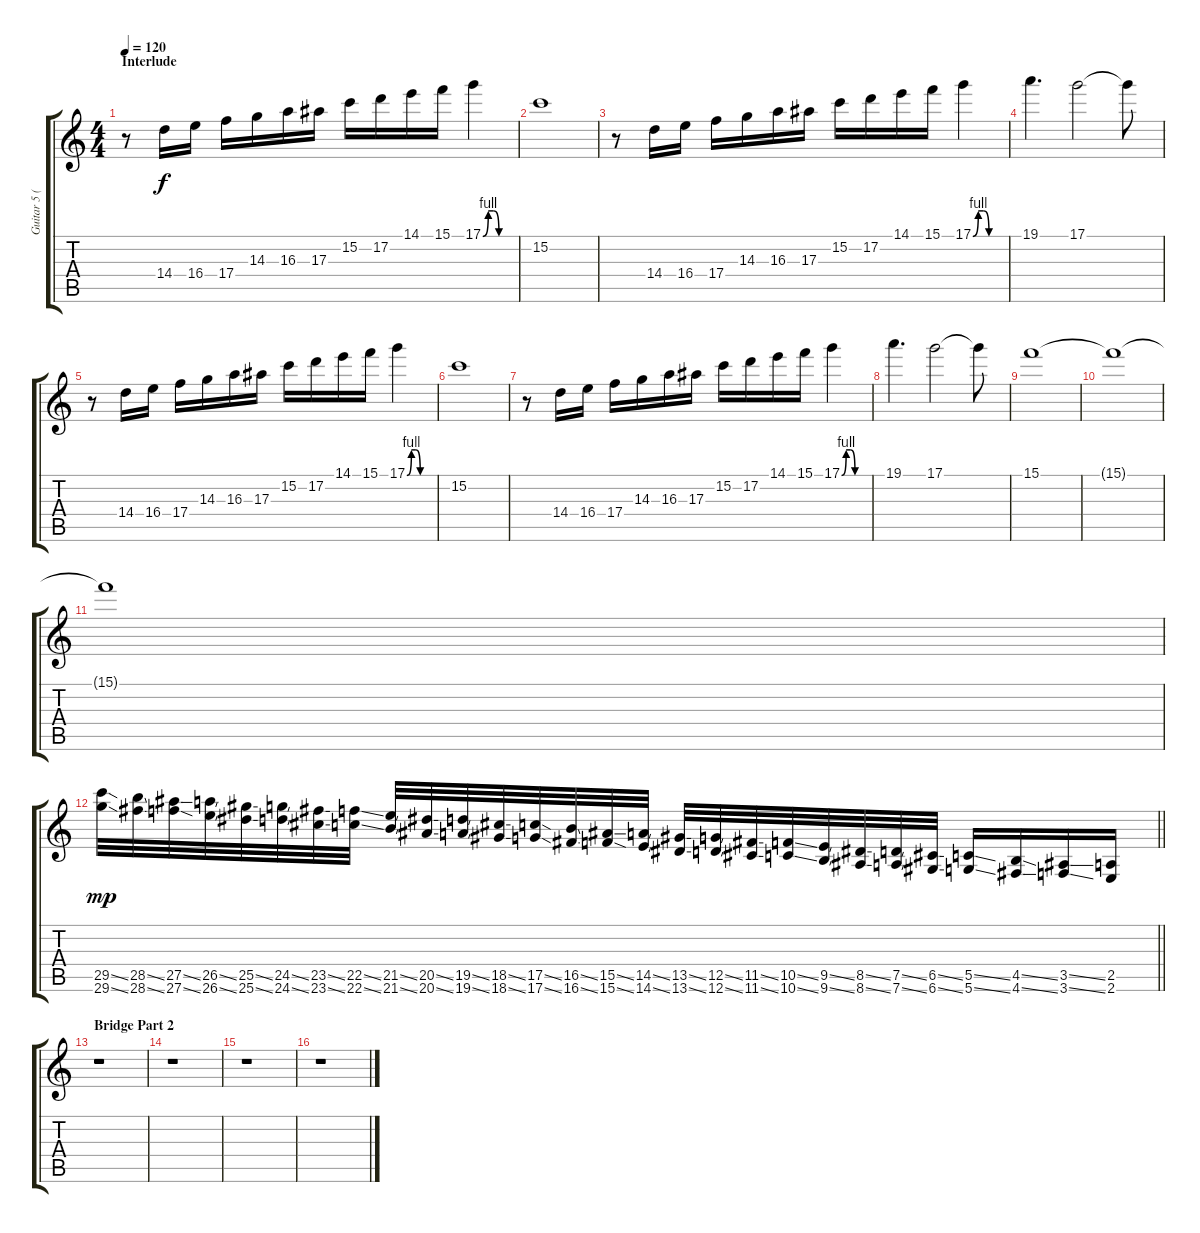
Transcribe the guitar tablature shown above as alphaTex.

\track ("Guitar 5 (Lead Right)" "Guitar 5 (") {instrument distortionguitar}
\staff {score tabs}
\tuning (D4 A3 F3 C3 G2 D2) {hide}
\ts (4 4)
\section ("" "Interlude")
\tempo 120
\clef g2
\ks c
r.8{dy f} 14.4.16 16.4.16 17.4.16 14.3.16 16.3.16 17.3.16 15.2.16 17.2.16 14.1.16 15.1.16 17.1{be (custom 0 0 10 4 20 4 30 0 60 0)}.4 |
15.2.1 |
r.8 14.4.16 16.4.16 17.4.16 14.3.16 16.3.16 17.3.16 15.2.16 17.2.16 14.1.16 15.1.16 17.1{be (custom 0 0 10 4 20 4 30 0 60 0)}.4 |
19.1.4{d} 17.1.2 17.1{t}.8 |
r.8 14.4.16 16.4.16 17.4.16 14.3.16 16.3.16 17.3.16 15.2.16 17.2.16 14.1.16 15.1.16 17.1{be (custom 0 0 10 4 20 4 30 0 60 0)}.4 |
15.2.1 |
r.8 14.4.16 16.4.16 17.4.16 14.3.16 16.3.16 17.3.16 15.2.16 17.2.16 14.1.16 15.1.16 17.1{be (custom 0 0 10 4 20 4 30 0 60 0)}.4 |
19.1.4{d} 17.1.2 17.1{t}.8 |
15.1.1 |
15.1{t}.1 |
15.1{t}.1 |
\barLineRight lightlight
(29.5{ss} 29.6{ss}).32{dy mp instrument guitarfretnoise} (28.5{ss} 28.6{ss}).32 (27.5{ss} 27.6{ss}).32 (26.5{ss} 26.6{ss}).32 (25.5{ss} 25.6{ss}).32 (24.5{ss} 24.6{ss}).32 (23.5{ss} 23.6{ss}).32 (22.5{ss} 22.6{ss}).32 (21.5{ss} 21.6{ss}).32 (20.5{ss} 20.6{ss}).32 (19.5{ss} 19.6{ss}).32 (18.5{ss} 18.6{ss}).32 (17.5{ss} 17.6{ss}).32 (16.5{ss} 16.6{ss}).32 (15.5{ss} 15.6{ss}).32 (14.5{ss} 14.6{ss}).32 (13.5{ss} 13.6{ss}).32 (12.5{ss} 12.6{ss}).32 (11.5{ss} 11.6{ss}).32 (10.5{ss} 10.6{ss}).32 (9.5{ss} 9.6{ss}).32 (8.5{ss} 8.6{ss}).32 (7.5{ss} 7.6{ss}).32 (6.5{ss} 6.6{ss}).32 (5.5{ss} 5.6{ss}).16 (4.5{ss} 4.6{ss}).16 (3.5{ss} 3.6{ss}).16 (2.5 2.6).16 |
\section ("" "Bridge Part 2")
r.1 |
r.1 |
r.1 |
r.1
